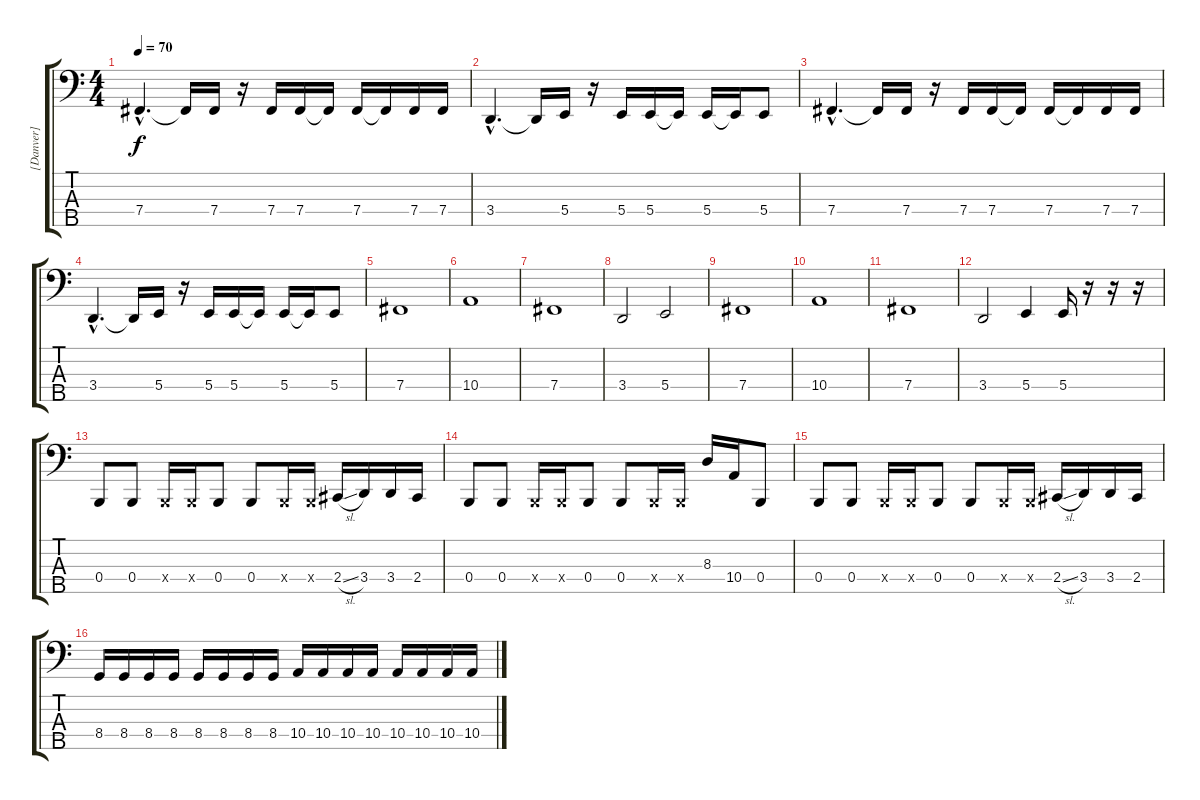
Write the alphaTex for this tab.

\track ("[Danver]" "[Danver]") {instrument electricbassfinger}
\staff {score tabs}
\tuning (E2 B1 Gb1 B0 Ab0) {hide}
\ts (4 4)
\tempo 70
\clef f4
\ks c
7.4{hac}.4{d dy f} 7.4{t}.16 7.4.16 r.16 7.4.16 7.4.16 7.4{t}.16 7.4.16 7.4{t}.16 7.4.16 7.4.16 |
3.4{hac}.4{d} 3.4{t}.16 5.4.16 r.16 5.4.16 5.4.16 5.4{t}.16 5.4.16 5.4{t}.16 5.4.8 |
7.4{hac}.4{d} 7.4{t}.16 7.4.16 r.16 7.4.16 7.4.16 7.4{t}.16 7.4.16 7.4{t}.16 7.4.16 7.4.16 |
3.4{hac}.4{d} 3.4{t}.16 5.4.16 r.16 5.4.16 5.4.16 5.4{t}.16 5.4.16 5.4{t}.16 5.4.8 |
7.4.1 |
10.4.1 |
7.4.1 |
3.4.2 5.4.2 |
7.4.1 |
10.4.1 |
7.4.1 |
3.4.2 5.4.4 5.4.16 r.16 r.16 r.16 |
0.4.8 0.4.8 0.4{x}.16 0.4{x}.16 0.4.8 0.4.8 0.4{x}.16 0.4{x}.16 2.4{sl}.16 3.4.16 3.4.16 2.4.16 |
0.4.8 0.4.8 0.4{x}.16 0.4{x}.16 0.4.8 0.4.8 0.4{x}.16 0.4{x}.16 8.3.16 10.4.16 0.4.8 |
0.4.8 0.4.8 0.4{x}.16 0.4{x}.16 0.4.8 0.4.8 0.4{x}.16 0.4{x}.16 2.4{sl}.16 3.4.16 3.4.16 2.4.16 |
8.4.16 8.4.16 8.4.16 8.4.16 8.4.16 8.4.16 8.4.16 8.4.16 10.4.16 10.4.16 10.4.16 10.4.16 10.4.16 10.4.16 10.4.16 10.4.16
